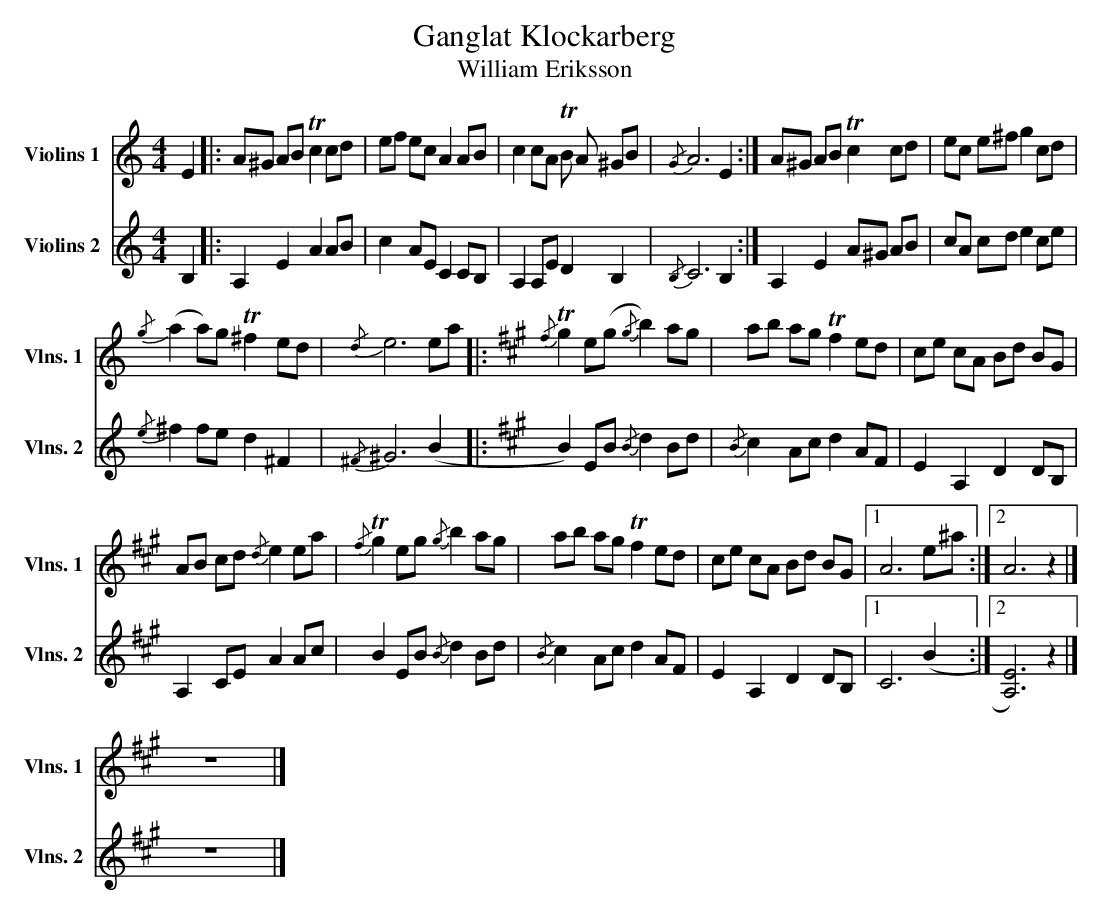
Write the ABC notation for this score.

X:1
T:Ganglat Klockarberg
T:William Eriksson
%%score 1 2
L:1/8
M:4/4
K:C
V:1 treble nm="Violins 1" snm="Vlns. 1"
V:2 treble nm="Violins 2" snm="Vlns. 2"
V:1
 E2 |: A^G AB Tc2 cd | ef ec A2 AB | c2 cA TB A ^GB |{/G} A6 E2 :|  A^G AB Tc2 cd | ec e^f g2 cd | %7
{/g} (a2 a)g T^f2 ed | {/d} e6 ea |:  [K:A]{/f} Tg2 e(g{/g} b2) ag | ab ag Tf2 ed | ce cA Bd BG | %12
 AB cd{/d} e2 ea |${/f} Tg2 eg{/g} b2 ag | ab ag Tf2 ed | ce cA Bd BG |1 A6 e^a :|2 A6 z2 |] %18
 z8 |] %19
V:2
 B,2 |: A,2 E2 A2 AB | c2 AE C2 CB, | A,2 A,E D2 B,2 |{/B,} C6 B,2 :|   A,2 E2 A^G AB | %6
 cA cd e2 ce | {/e} ^f2 fe d2 ^F2 | {/^F} ^G6 (B2 |: [K:A] B2) EB{/B} d2 Bd |  {/B} c2 Ac d2 AF | %11
 E2 A,2 D2 DB, | A,2 CE A2 Ac | B2 EB{/B} d2 Bd |  {/B} c2 Ac d2 AF | E2 A,2 D2 DB, |1 C6 (B2 :|2 %17
 [A,E]6) z2 |] z8 |] %19
